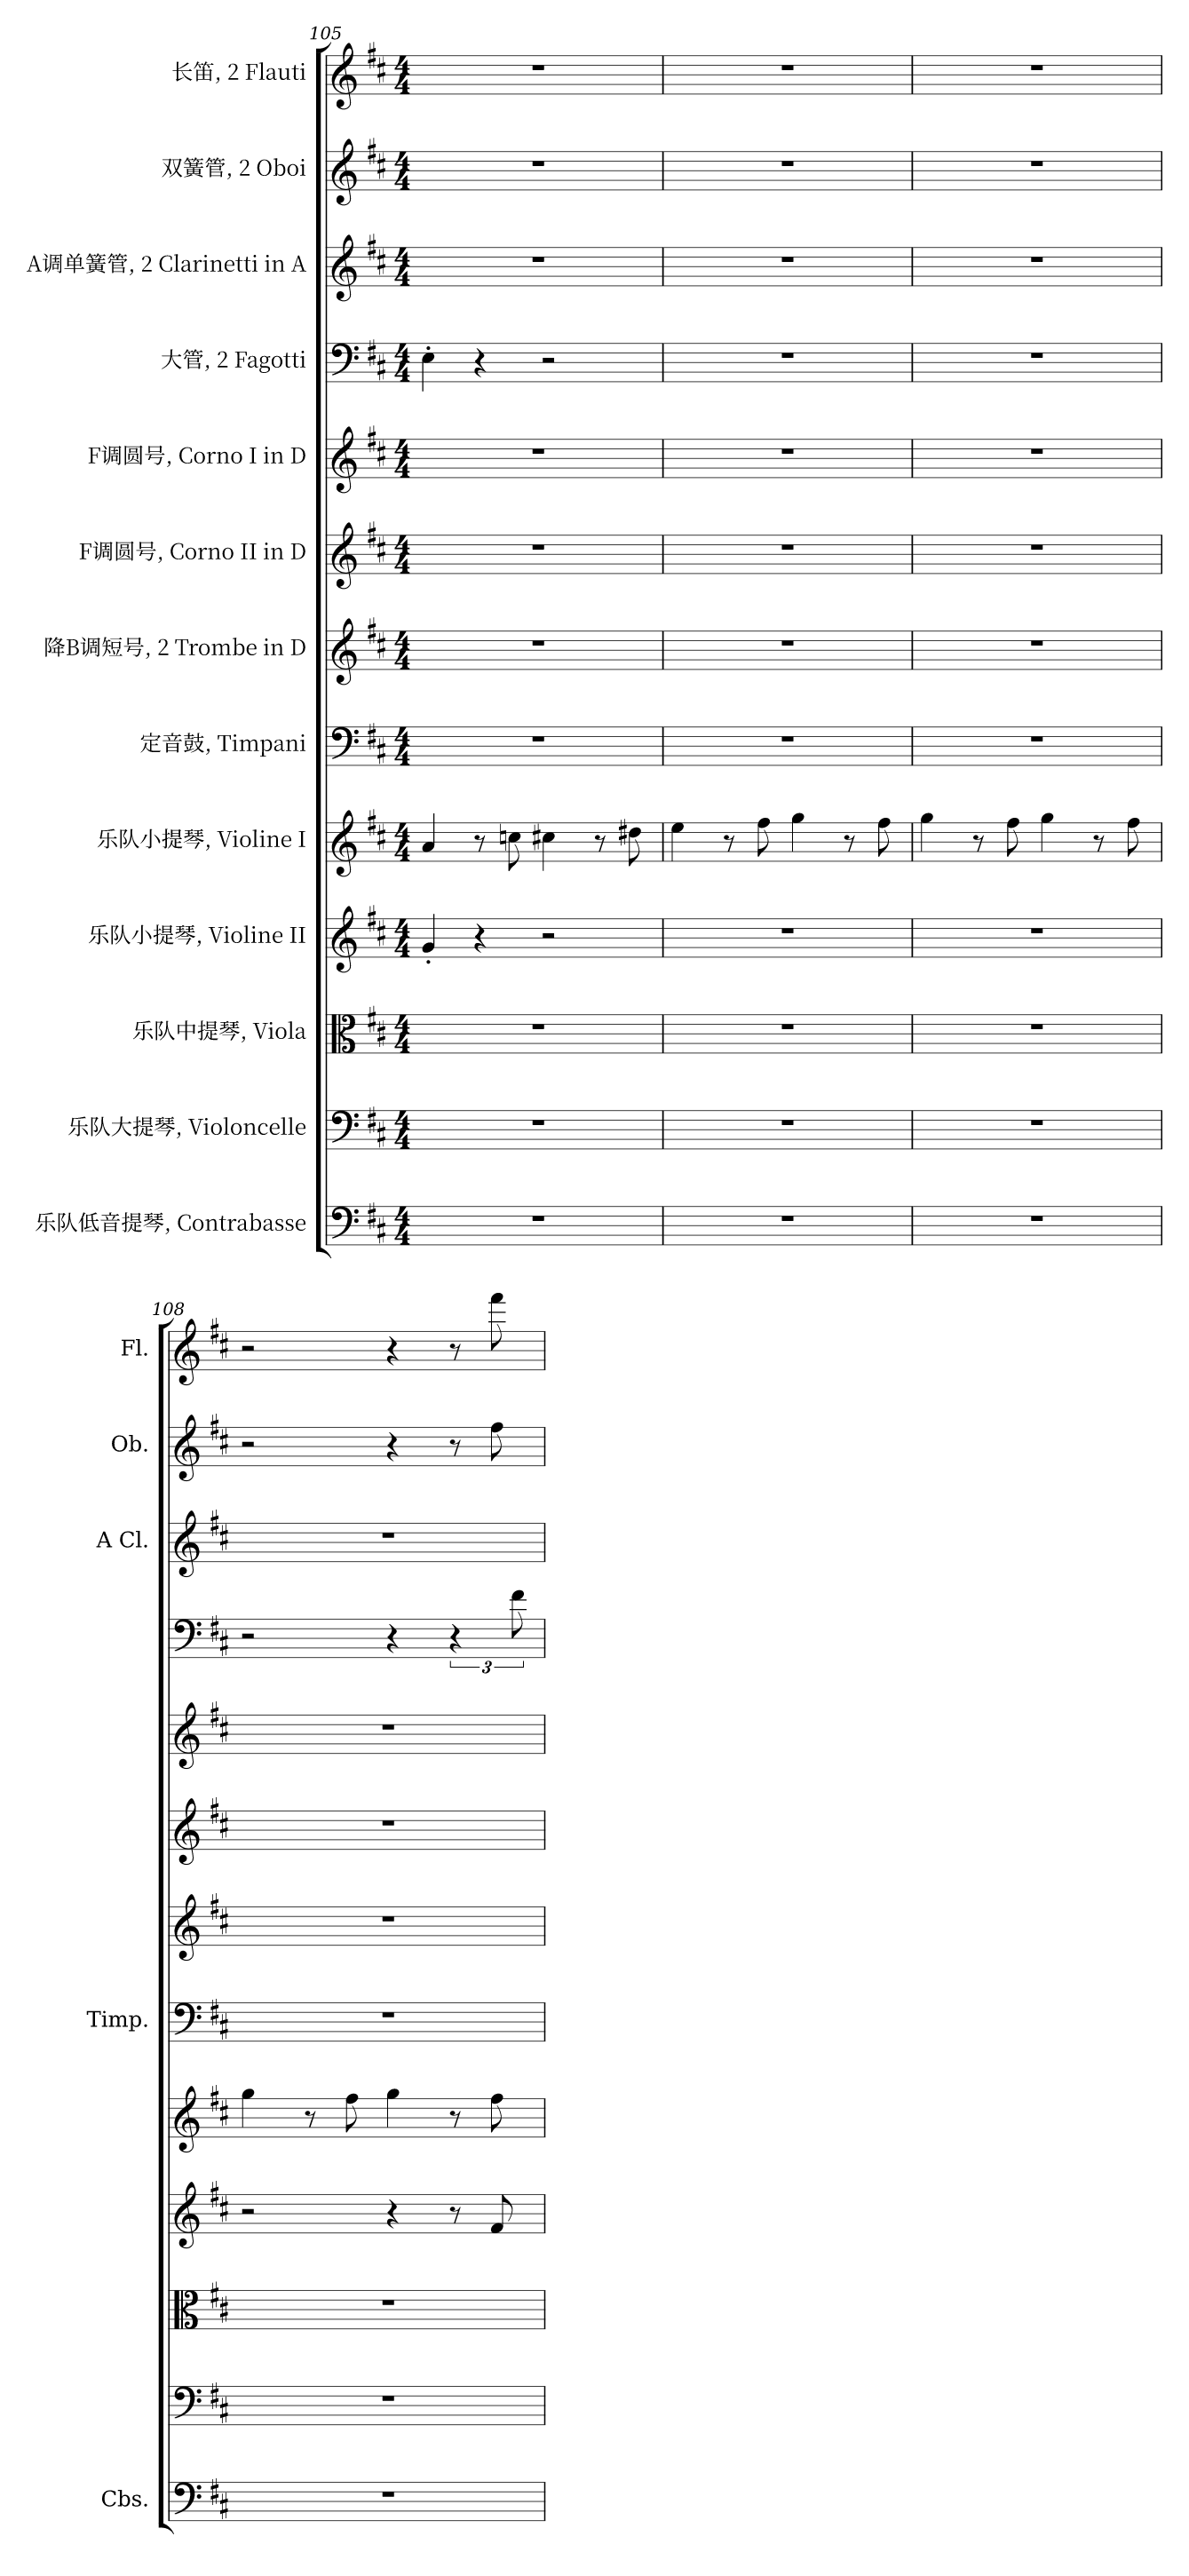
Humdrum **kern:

**kern	**kern	**kern	**kern	**kern	**kern	**kern	**kern	**kern	**kern	**kern	**kern	**kern
*part13	*part12	*part11	*part10	*part9	*part8	*part7	*part6	*part5	*part4	*part3	*part2	*part1
*staff13	*staff12	*staff11	*staff10	*staff9	*staff8	*staff7	*staff6	*staff5	*staff4	*staff3	*staff2	*staff1
*I"乐队低音提琴, Contrabasse	*I"乐队大提琴, Violoncelle	*I"乐队中提琴, Viola	*I"乐队小提琴, Violine II	*I"乐队小提琴, Violine I	*I"定音鼓, Timpani	*I"降B调短号, 2 Trombe in D	*I"F调圆号, Corno II in D	*I"F调圆号, Corno I in D	*I"大管, 2 Fagotti	*I"A调单簧管, 2 Clarinetti in A	*I"双簧管, 2 Oboi	*I"长笛, 2 Flauti
*I'Cbs.	*	*	*	*	*I'Timp.	*	*	*	*	*I'A Cl.	*I'Ob.	*I'Fl.
*clefF4	*clefF4	*clefC3	*clefG2	*clefG2	*clefF4	*clefG2	*clefG2	*clefG2	*clefF4	*clefG2	*clefG2	*clefG2
*ITrd7c12	*	*	*	*	*	*ITrd1c2	*ITrd4c7	*ITrd4c7	*	*ITrd2c3	*	*
*k[f#c#]	*k[f#c#]	*k[f#c#]	*k[f#c#]	*k[f#c#]	*k[f#c#]	*k[]	*k[f#]	*k[f#]	*k[f#c#]	*k[f#c#g#d#a#]	*k[f#c#]	*k[f#c#]
*M4/4	*M4/4	*M4/4	*M4/4	*M4/4	*M4/4	*M4/4	*M4/4	*M4/4	*M4/4	*M4/4	*M4/4	*M4/4
*MM266	*MM266	*MM266	*MM266	*MM266	*MM266	*MM266	*MM266	*MM266	*MM266	*MM266	*MM266	*MM266
=105	=105	=105	=105	=105	=105	=105	=105	=105	=105	=105	=105	=105
1r	1r	1r	4g'/	4a/	1r	1r	1r	1r	4E'\	1r	1r	1r
.	.	.	4r	8r	.	.	.	.	4r	.	.	.
.	.	.	.	8ccn\	.	.	.	.	.	.	.	.
.	.	.	2r	4cc#X\	.	.	.	.	2r	.	.	.
.	.	.	.	8r	.	.	.	.	.	.	.	.
.	.	.	.	8dd#X\	.	.	.	.	.	.	.	.
=106	=106	=106	=106	=106	=106	=106	=106	=106	=106	=106	=106	=106
*	*	*	*	*	*	*	*	*	*	*	*	*MM269
1r	1r	1r	1r	4ee\	1r	1r	1r	1r	1r	1r	1r	1r
.	.	.	.	8r	.	.	.	.	.	.	.	.
.	.	.	.	8ff#\	.	.	.	.	.	.	.	.
.	.	.	.	4gg\	.	.	.	.	.	.	.	.
.	.	.	.	8r	.	.	.	.	.	.	.	.
.	.	.	.	8ff#\	.	.	.	.	.	.	.	.
=107	=107	=107	=107	=107	=107	=107	=107	=107	=107	=107	=107	=107
1r	1r	1r	1r	4gg\	1r	1r	1r	1r	1r	1r	1r	1r
.	.	.	.	8r	.	.	.	.	.	.	.	.
.	.	.	.	8ff#\	.	.	.	.	.	.	.	.
.	.	.	.	4gg\	.	.	.	.	.	.	.	.
.	.	.	.	8r	.	.	.	.	.	.	.	.
.	.	.	.	8ff#\	.	.	.	.	.	.	.	.
=108	=108	=108	=108	=108	=108	=108	=108	=108	=108	=108	=108	=108
1r	1r	1r	2r	4gg\	1r	1r	1r	1r	2r	1r	2r	2r
.	.	.	.	8r	.	.	.	.	.	.	.	.
.	.	.	.	8ff#\	.	.	.	.	.	.	.	.
*	*	*	*	*	*	*	*	*	*	*	*	*MM260
.	.	.	4r	4gg\	.	.	.	.	4r	.	4r	4r
*	*	*	*	*	*	*	*	*	*	*	*	*MM307
.	.	.	8r	8r	.	.	.	.	6r	.	8r	8r
.	.	.	8f#/	8ff#\	.	.	.	.	.	.	8ff#\	8fff#\
.	.	.	.	.	.	.	.	.	12f#\	.	.	.
=	=	=	=	=	=	=	=	=	=	=	=	=
*-	*-	*-	*-	*-	*-	*-	*-	*-	*-	*-	*-	*-
